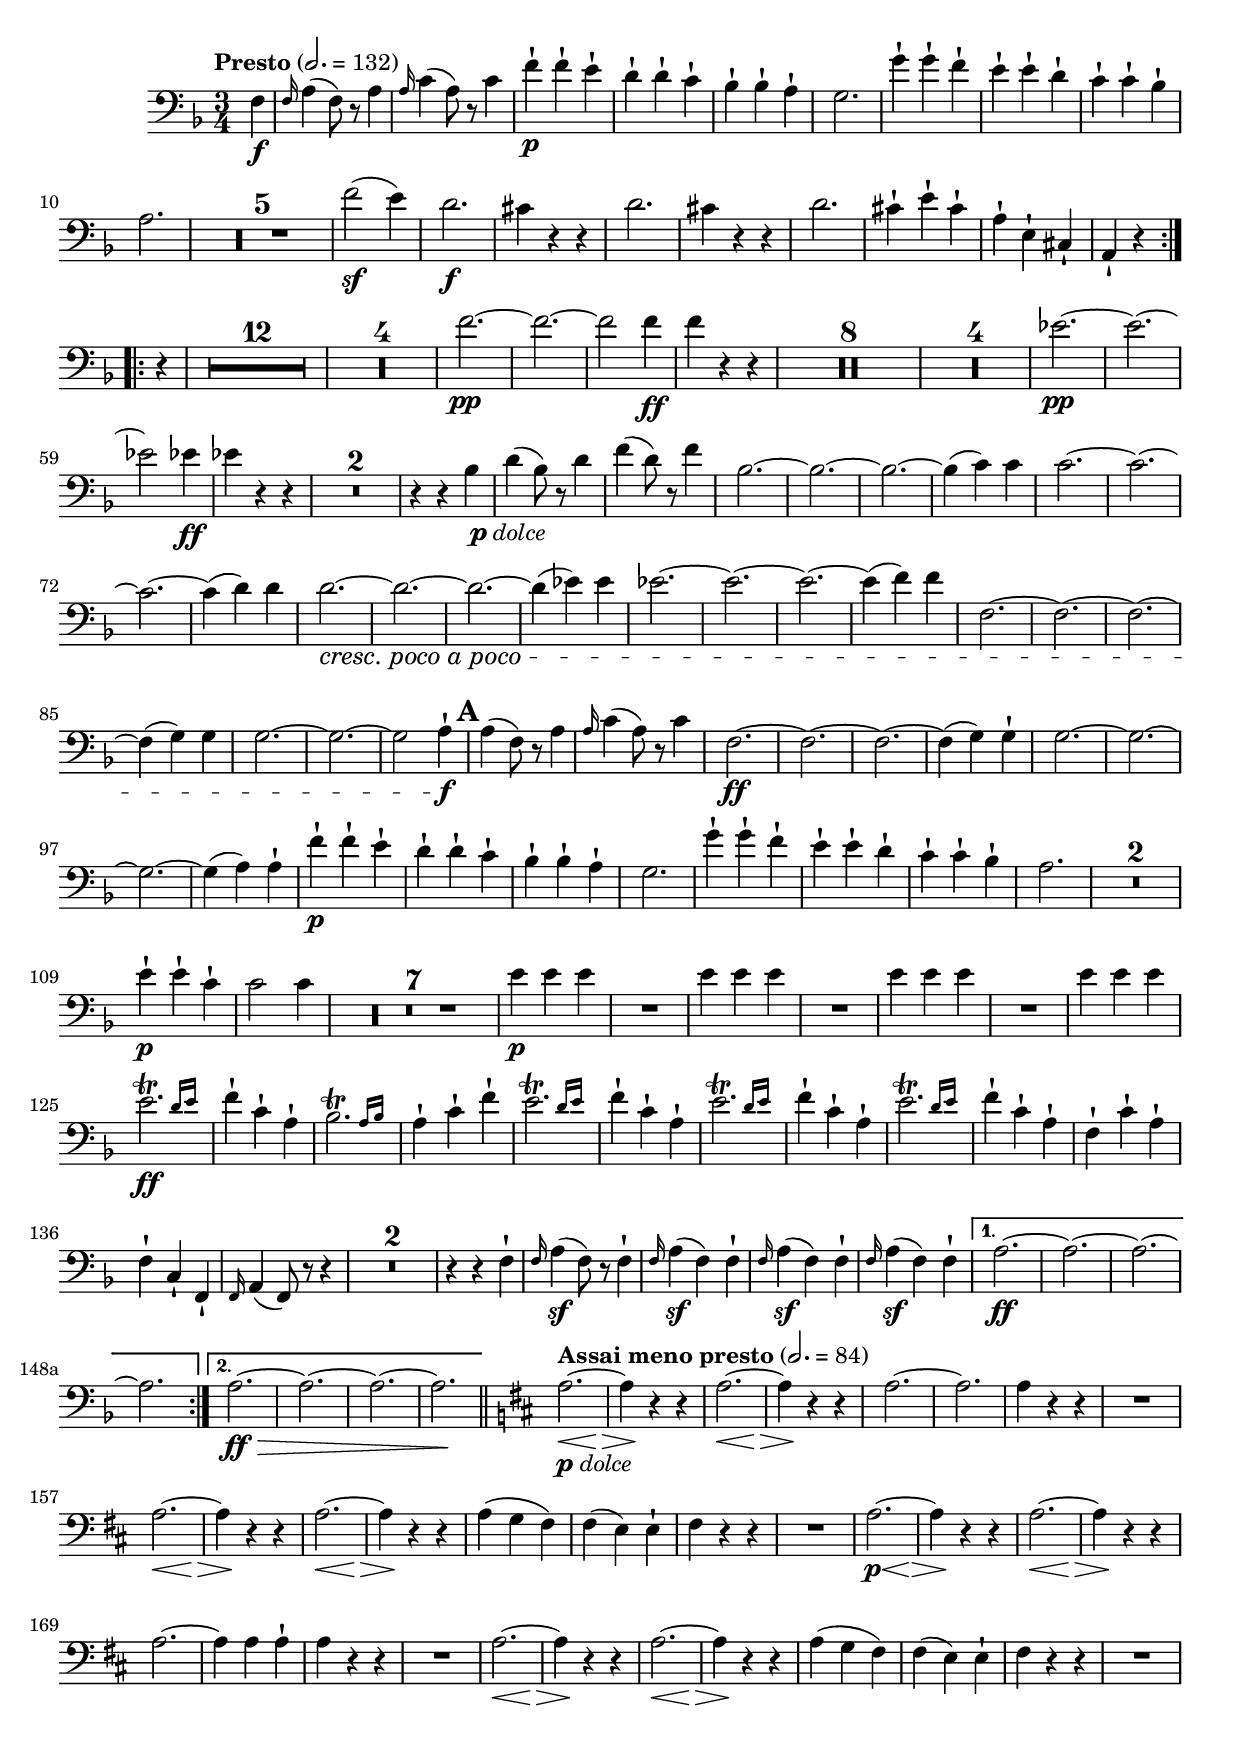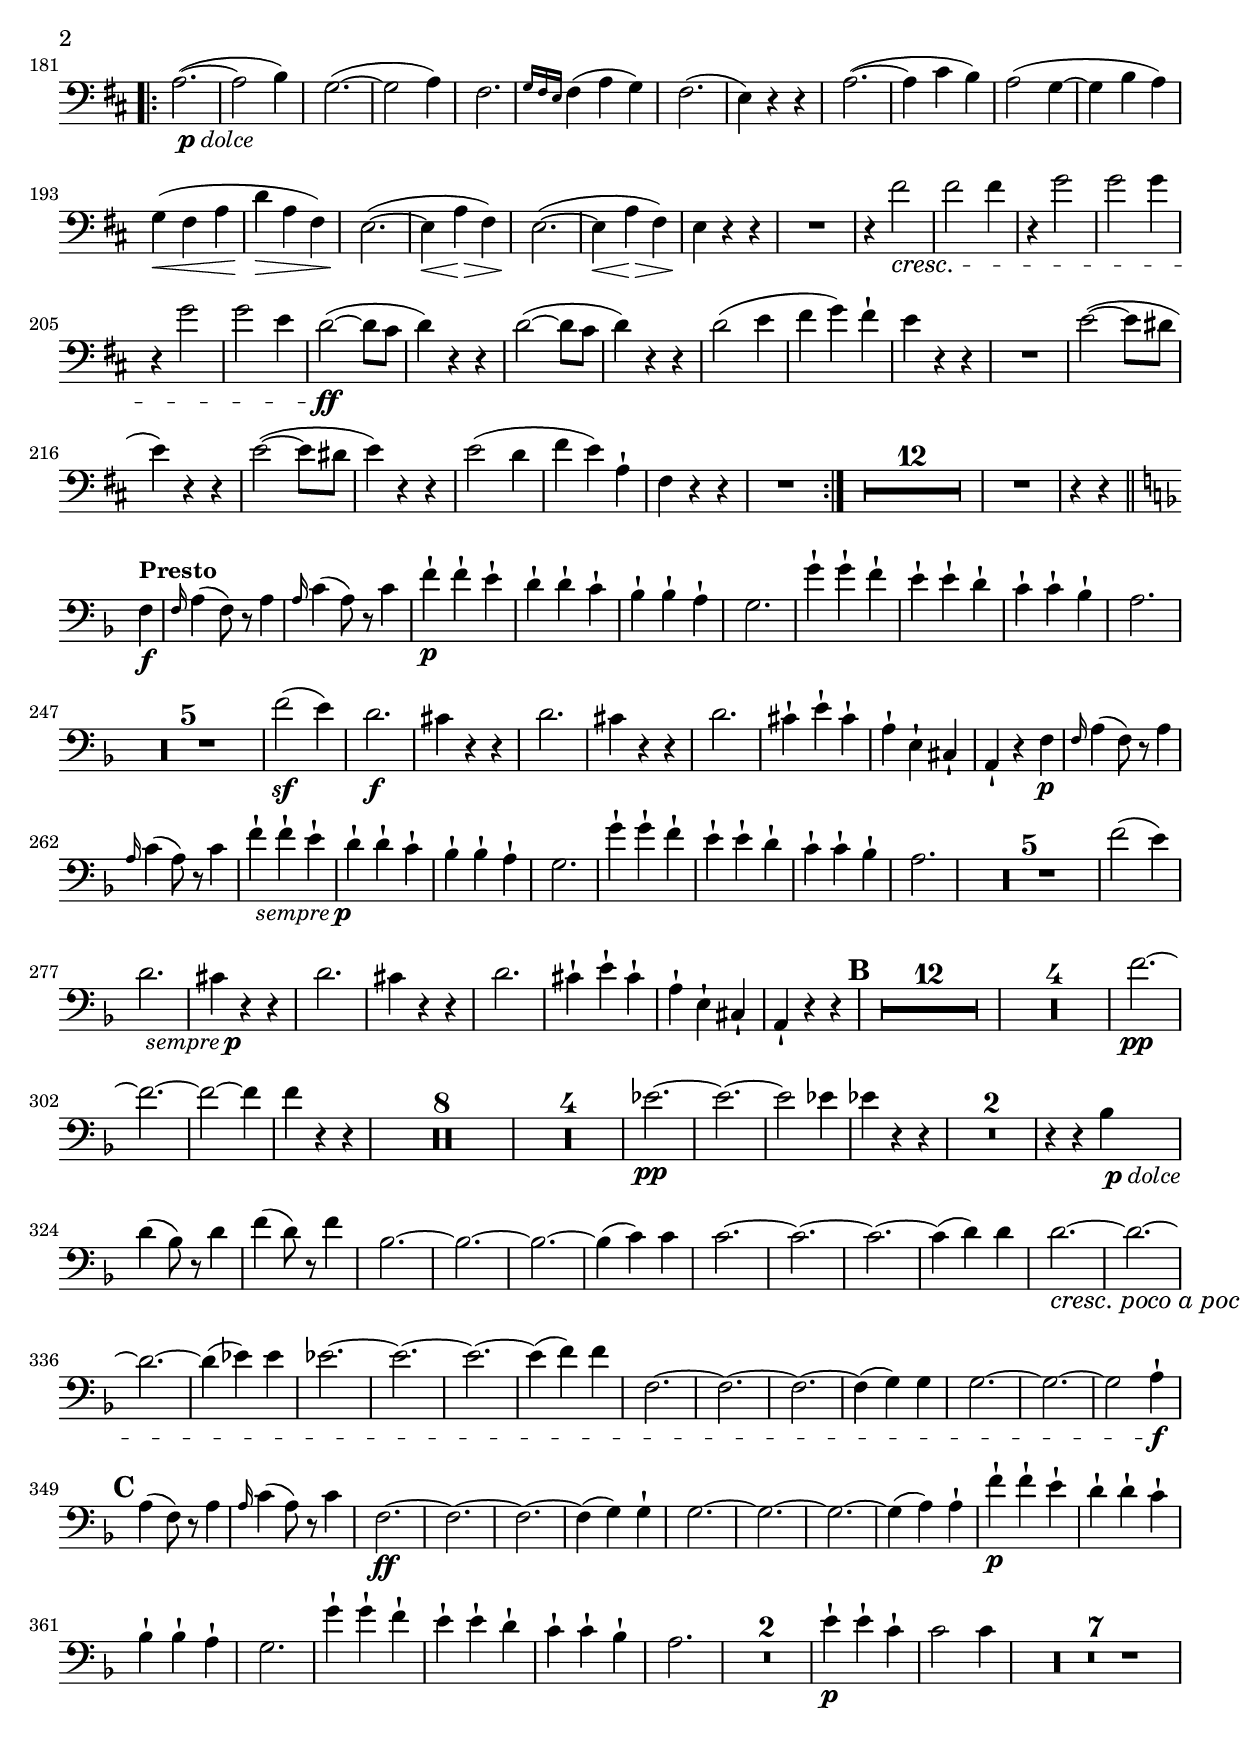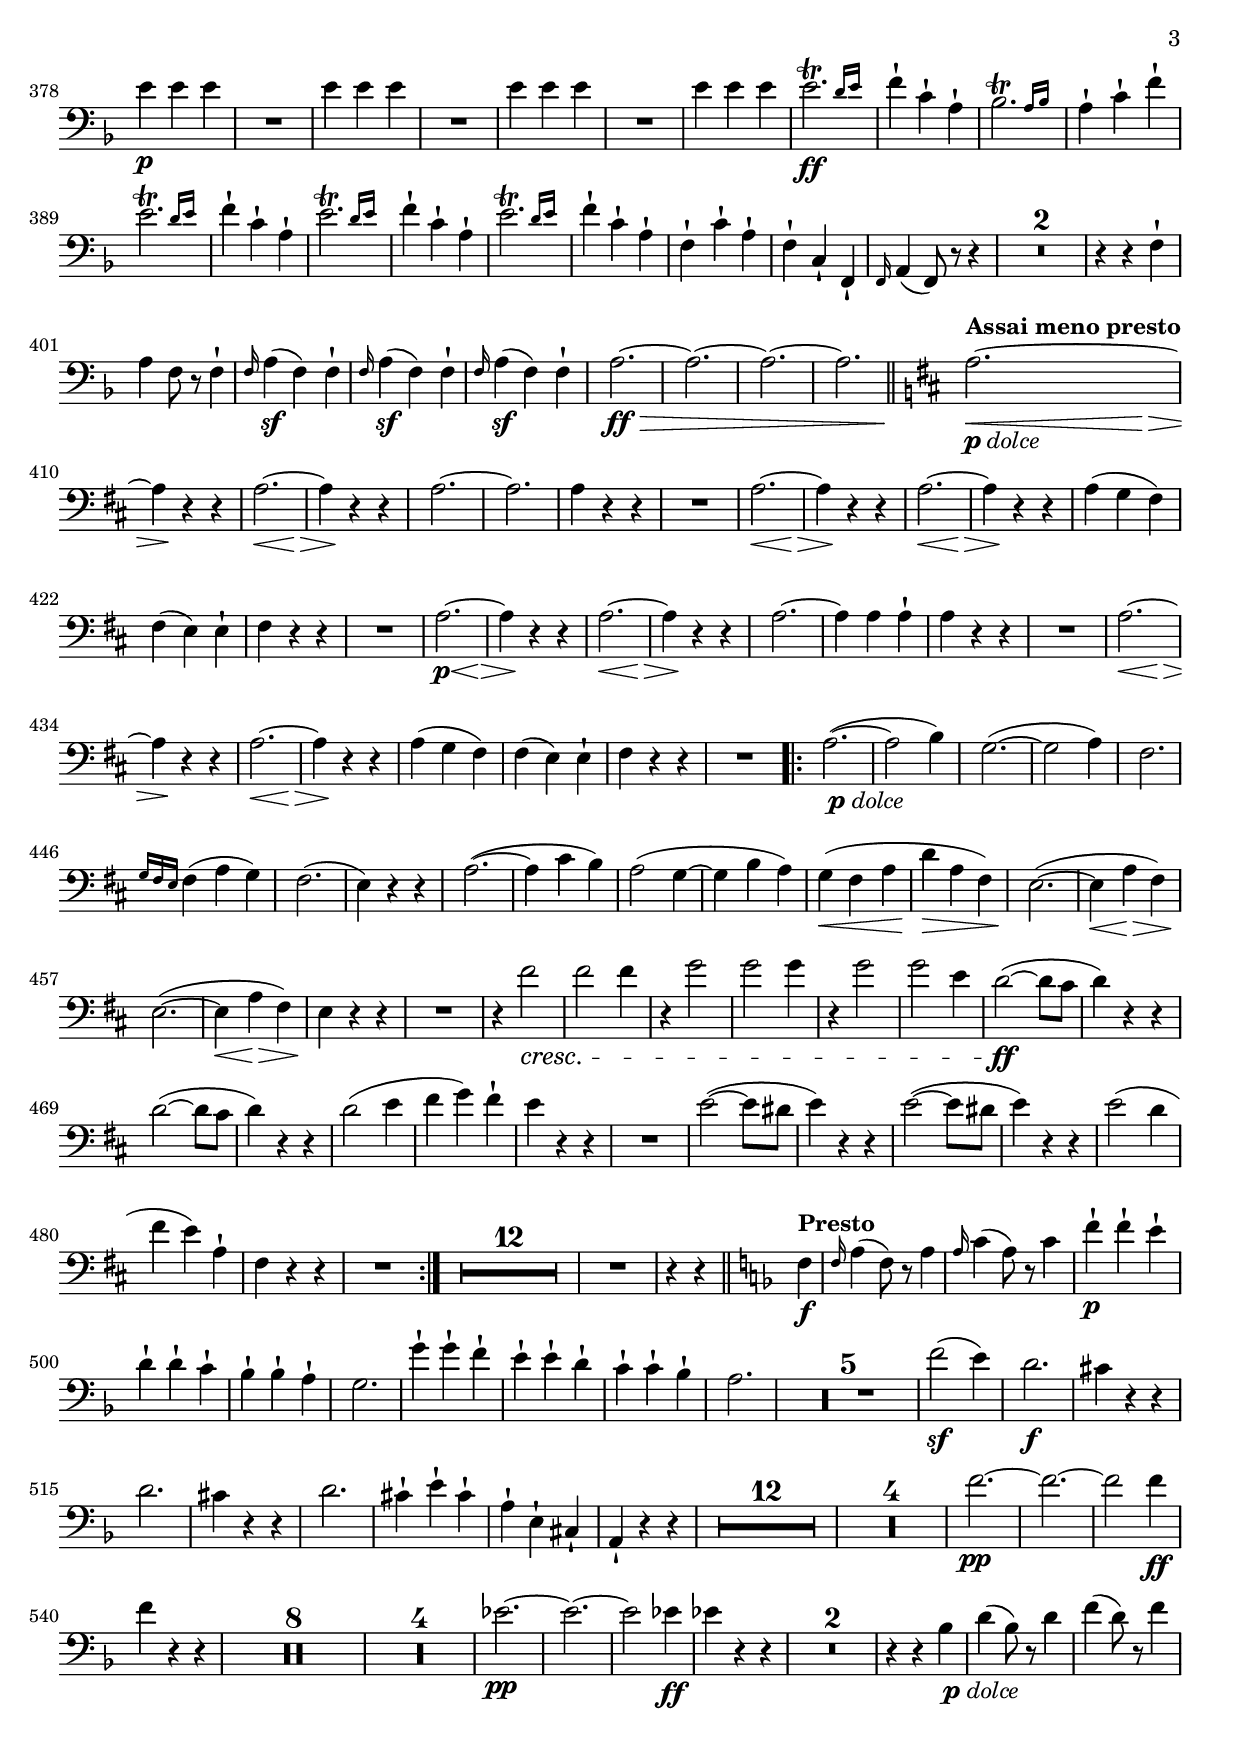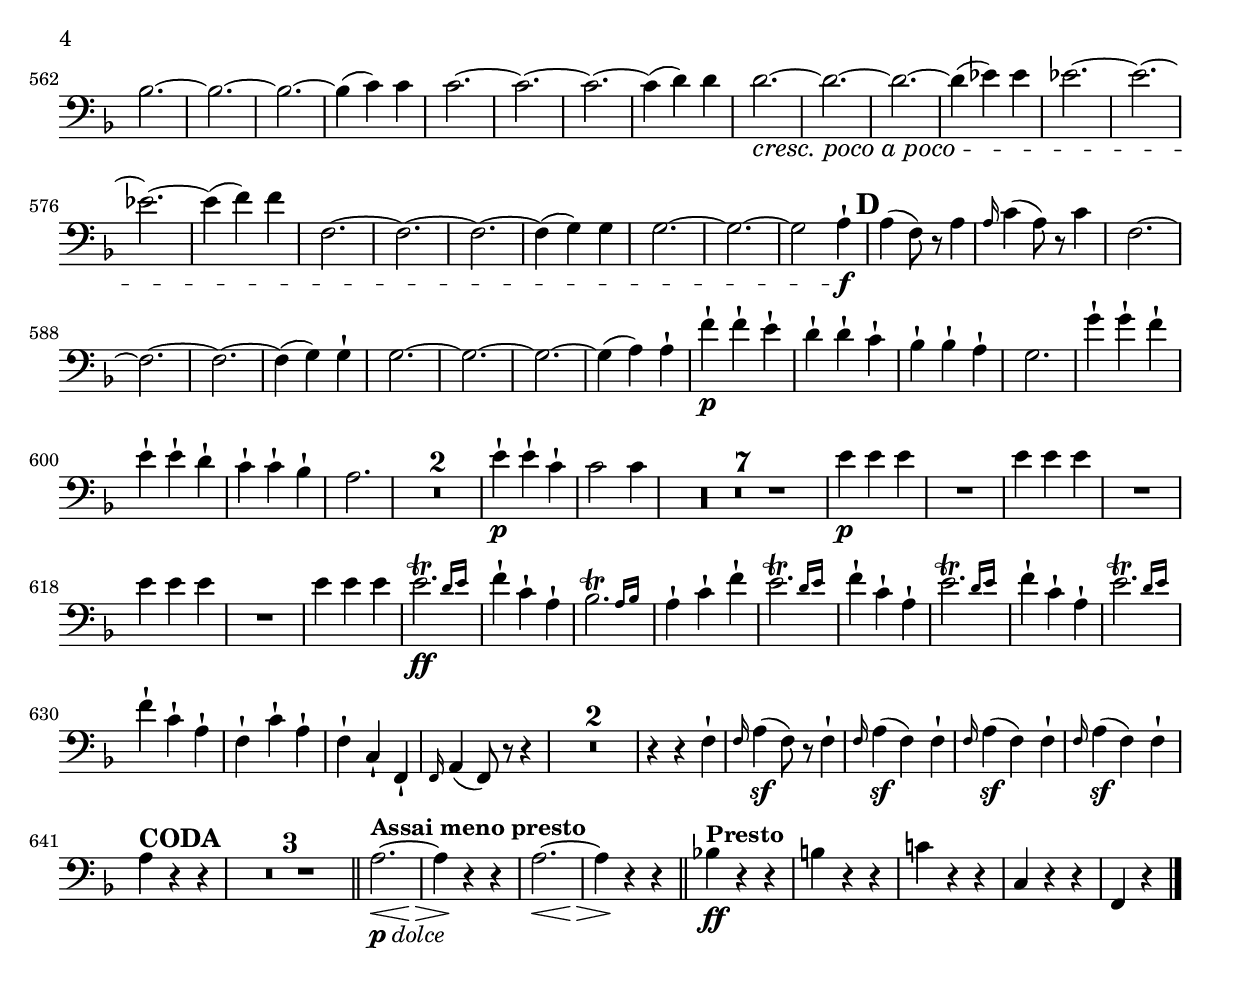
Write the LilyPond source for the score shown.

\version "2.24.3"

\version "2.24.3"

\include "../definitions.ly"

voicebeethovenHxmouvementDxbassonBxmd = \absolute {
	\include "../parametres.ly"
	\clef bass \time 3/4 \key f \major \tempo "Presto" 2.=132
	\repeat volta 2 {
		\partial 4 f4 \f |
		\grace {f16} a4( f8) r8 a4 |
		\grace {a16} c'4( a8) r8 c'4 |
		f'4-! \p f'4-! e'4-! |
		d'4-! d'4-! c'4-! |
		bes4-! bes4-! a4-! |
		g2. |
		g'4-! g'4-! f'4-! |
		e'4-! e'4-! d'4-! |
		c'4-! c'4-! bes4-! |
		a2. |
		R2.*5 |
		f'2( \sf e'4) |
		d'2. \f |
		cis'4 r4 r4 |
		d'2. |
		cis'4 r4 r4 |
		d'2. |
		cis'4-! e'4-! cis'4-! |
		a4-! e4-! cis4-! |
		a,4-! r4
	} \repeat volta 2 {
		r4 |
		R2.*12 |
		R2.*4 |
		f'2.~ \pp |
		f'2.~ |
		f'2 f'4 \ff |
		f'4 r4 r4 |
		R2.*8 |
		R2.*4 |
		ees'2.~ \pp |
		ees'2.~ |
		ees'2 ees'4 \ff |
		ees'4 r4 r4 |
		R2.*2 |
		r4 r4 bes4 \pdolce |
		d'4( bes8) r8 d'4 |
		f'4( d'8) r8 f'4 |
		bes2.~ |
		bes2.~ |
		bes2.~ |
		bes4( c'4) c'4 |
		c'2.~ |
		c'2.~ |
		c'2.~ |
		c'4( d'4) d'4 |
		d'2.~ \crescpoco |
		d'2.~ |
		d'2.~ |
		d'4( ees'4) ees'4 |
		ees'2.~ |
		ees'2.~ |
		ees'2.~ |
		ees'4( f'4) f'4 |
		f2.~ |
		f2.~ |
		f2.~ |
		f4( g4) g4 |
		g2.~ |
		g2.~ |
		g2 a4-! \f |
		\mark\default
		a4( f8) r8 a4 |
		\grace{a16} c'4( a8) r8 c'4 |
		f2.~ \ff |
		f2.~ |
		f2.~ |
		f4( g4) g4-! |
		g2.~ |
		g2.~ |
		g2.~ |
		g4( a4) a4-! |
		f'4-! \p f'4-! e'4-! |
		d'4-! d'4-! c'4-! |
		bes4-! bes4-! a4-! |
		g2. |
		g'4-! g'4-! f'4-! |
		e'4-! e'4-! d'4-! |
		c'4-! c'4-! bes4-! |
		a2. |
		R2.*2 |
		e'4-! \p e'4-! c'4-! |
		c'2 c'4 |
		R2.*7 |
		e'4 \p e'4 e'4 |
		R2. |
		e'4 e'4 e'4 |
		R2. |
		e'4 e'4 e'4 |
		R2. |
		e'4 e'4 e'4 |
		\afterGrace e'2.\trill \ff {d'16 e'} |
		f'4-! c'4-! a4-! |
		\afterGrace bes2.\trill {a16 bes} |
		a4-! c'4-! f'4-! |
		\afterGrace e'2.\trill {d'16 e'} |
		f'4-! c'4-! a4-! |
		\afterGrace e'2.\trill {d'16 e'} |
		f'4-! c'4-! a4-! |
		\afterGrace e'2.\trill {d'16 e'} |
		f'4-! c'4-! a4-! |
		f4-! c'4-! a4-! |
		f4-! c4-! f,4-! |
		\grace{f,16} a,4( f,8) r8 r4 |
		R2.*2 |
		r4 r4 f4-! |
		\grace{f16} a4( \sf f8) r8 f4-! |
		\grace{f16} a4( \sf f4) f4-! |
		\grace{f16} a4( \sf f4) f4-! |
		\grace{f16} a4( \sf f4) f4-! |
		\alternative {
			{
				a2.~ \ff |
				a2.~ |
				a2.~ |
				a2. |
			}{
				a2.~ \ff \> |
				a2.~ |
				a2.~ |
				\after 4 \! a2. |
			}
		}
	} \section
	\key d \major \tempo "Assai meno presto" 2.=84
	% TODO trouver mieux pour le \pdolce
	<>\< \after 8*5 \> a2.~ _\markup{\dynamic "p" \italic "dolce"} |
	%\after 8*5 \> a2.~ \< |
	\after 8 \! a4 r4 r4 |
	% Vielle manière de faire, aussi vaguement correcte.
	%<< {a2.~ | a4 } {s2\< s4 \> | s8 s8 \! } >> r4 r4 |
	<>\< \after 8*5 \> a2.~ |
	\after 8 \! a4 r4 r4 |
	a2.~ |
	a2. |
	a4 r4 r4 |
	R2. |
	<>\< \after 8*5 \> a2.~ |
	\after 8 \! a4 r4 r4 |
	<>\< \after 8*5 \> a2.~ |
	\after 8 \! a4 r4 r4 |
	a4( g4 fis4) |
	fis4( e4) e4-! |
	fis4 r4 r4 |
	R2. |
	\once\override Hairpin.bound-padding = #0.1 % p< moins moche.
	<>\p\< \after 8*5 \> a2.~ |
	\after 8 \! a4 r4 r4 |
	<>\< \after 8*5 \> a2.~ |
	\after 8 \! a4 r4 r4 |
	a2.~ |
	a4 a4 a4-! |
	a4 r4 r4 |
	R2. |
	<>\< \after 8*5 \> a2.~ |
	\after 8 \! a4 r4 r4 |
	<>\< \after 8*5 \> a2.~ |
	\after 8 \! a4 r4 r4 |
	a4( g4 fis4) |
	fis4( e4) e4-! |
	fis4 r4 r4 |
	R2. |
	\repeat volta 2 {
		a2.(~\pdolce |
		a2 b4) |
		g2.(~ |
		g2 a4) |
		fis2. |
		\grace{g16 fis e} fis4( a4 g4) |
		fis2.( |
		e4) r4 r4 |
		a2.(~ |
		a4 cis'4 b4) |
		a2( g4~ |
		g4 b4 a4) |
		g4(\< fis4 a4 |
		d'4\> a4 fis4) |
		e2.(~\! |
		e4\< a4\> fis4) |
		e2.(~\! |
		e4\< a4\> fis4) |
		e4\! r4 r4 |
		R2. |
		r4 fis'2 \cresc |
		fis'2 fis'4 |
		r4 g'2 |
		g'2 g'4 |
		r4 g'2 |
		g'2 e'4 |
		d'2(~ \ff d'8 cis'8 |
		d'4) r4 r4 |
		d'2(~ d'8 cis'8 |
		d'4) r4 r4 |
		d'2( e'4 |
		fis'4 g'4) fis'4-! |
		e'4 r4 r4 |
		R2. |
		e'2(~ e'8 dis'8 |
		e'4) r4 r4 |
		e'2(~ e'8 dis'8 |
		e'4) r4 r4 |
		e'2( d'4 |
		fis'4 e'4) a4-! |
		fis4 r4 r4 |
		R2. |
	}
	R2.*12 |
	R2. |
	r4 r4 \section
	\key f \major \tempo "Presto"
	f4 \f |
	\grace{f16} a4( f8) r8 a4 |
	\grace{a16} c'4( a8) r8 c'4 |
	f'4-! \p f'4-! e'4-! |
	d'4-! d'4-! c'4-! |
	bes4-! bes4-! a4-! |
	g2. |
	g'4-! g'4-! f'4-! |
	e'4-! e'4-! d'4-! |
	c'4-! c'4-! bes4-! |
	a2. |
	R2.*5 |
	f'2( \sf e'4) |
	d'2. \f |
	cis'4 r4 r4 |
	d'2. |
	cis'4 r4 r4 |
	d'2. |
	cis'4-! e'4-! cis'4-! |
	a4-! e4-! cis4-! |
	a,4-! r4 f4 \p |
	\grace{f16} a4( f8) r8 a4 |
	\grace{a16} c'4( a8) r8 c'4 |
	f'4-! \semprep f'4-! e'4-! |
	d'4-! d'4-! c'4-! |
	bes4-! bes4-! a4-! |
	g2. |
	g'4-! g'4-! f'4-! |
	e'4-! e'4-! d'4-! |
	c'4-! c'4-! bes4-! |
	a2. |
	R2.*5 |
	f'2( e'4) |
	d'2. \semprep |
	cis'4 r4 r4 |
	d'2. |
	cis'4 r4 r4 |
	d'2. |
	cis'4-! e'4-! cis'4-! |
	a4-! e4-! cis4-! |
	a,4-! r4 r4 |
	\mark\default \barNumberCheck 285
	R2.*12 |
	R2.*4 |
	f'2.~ \pp |
	f'2.~ |
	f'2~ f'4 |
	f'4 r4 r4 |
	R2.*8 |
	R2.*4 |
	ees'2.~ \pp |
	ees'2.~ |
	ees'2 ees'4 |
	ees'4 r4 r4 |
	R2.*2 |
	r4 r4 bes4 \pdolce |
	d'4( bes8) r8 d'4 |
	f'4( d'8) r8 f'4 |
	bes2.~ |
	bes2.~ |
	bes2.~ |
	bes4( c'4) c'4 |
	c'2.~ |
	c'2.~ |
	c'2.~ |
	c'4( d'4) d'4 |
	d'2.~ \crescpoco |
	d'2.~ |
	d'2.~ |
	d'4( ees'4) ees'4 |
	ees'2.~ |
	ees'2.~ |
	ees'2.~ |
	ees'4( f'4) f'4 |
	f2.~ |
	f2.~ |
	f2.~ |
	f4( g4) g4 |
	g2.~ |
	g2.~ |
	g2 a4-! \f | % pas de -! dans le manuscrit, mais c'est un copiste
	\mark\default \barNumberCheck 349
	a4( f8) r8 a4 |
	\grace{a16} c'4( a8) r8 c'4 |
	f2.~ \ff |
	f2.~ |
	f2.~ |
	f4( g4) g4-! |
	g2.~ |
	g2.~ |
	g2.~ |
	g4( a4) a4-! |
	f'4-! \p f'4-! e'4-! |
	d'4-! d'4-! c'4-! |
	bes4-! bes4-! a4-! |
	g2. |
	g'4-! g'4-! f'4-! |
	e'4-! e'4-! d'4-! |
	c'4-! c'4-! bes4-! |
	a2. |
	R2.*2 |
	e'4-! \p e'4-! c'4-! |
	c'2 c'4 |
	R2.*7 |
	e'4 \p e'4 e'4 |
	R2. |
	e'4 e'4 e'4 |
	R2. |
	e'4 e'4 e'4 |
	R2. |
	e'4 e'4 e'4 |
	\afterGrace e'2.\trill \ff {d'16 e'} |
	f'4-! c'4-! a4-! |
	\afterGrace bes2.\trill {a16 bes} |
	a4-! c'4-! f'4-! |
	\afterGrace e'2.\trill {d'16 e'} |
	f'4-! c'4-! a4-! |
	\afterGrace e'2.\trill {d'16 e'} |
	f'4-! c'4-! a4-! |
	\afterGrace e'2.\trill {d'16 e'} |
	f'4-! c'4-! a4-! |
	f4-! c'4-! a4-! |
	f4-! c4-! f,4-! |
	\grace{f,16} a,4( f,8) r8 r4 |
	R2.*2 |
	r4 r4 f4-! |
	a4 f8 r8 f4-! |
	\grace{f16} a4( \sf f4) f4-! |
	\grace{f16} a4( \sf f4) f4-! |
	\grace{f16} a4( \sf f4) f4-! |
	a2.~ \ff \> |
	a2.~ |
	a2.~ |
	a2. | \section
	\key d \major \tempo "Assai meno presto"
	% TODO : trouver mieux pour le \pdolce
	<>\< \after 8*5 \> a2.~ _\markup{\dynamic "p" \italic "dolce"} |
	\after 8 \! a4 r4 r4 |
	<>\< \after 8*5 \> a2.~ |
	\after 8 \! a4 r4 r4 |
	a2.~ |
	a2. |
	a4 r4 r4 |
	R2. |
	<>\< \after 8*5 \> a2.~ |
	\after 8 \! a4 r4 r4 |
	<>\< \after 8*5 \> a2.~ |
	\after 8 \! a4 r4 r4 |
	a4( g4 fis4) |
	fis4( e4) e4-! |
	fis4 r4 r4 |
	R2. |
	\once\override Hairpin.bound-padding = #0.1 % p< moins moche.
	<>\p\< \after 8*5 \> a2.~ |
	\after 8 \! a4 r4 r4 |
	<>\< \after 8*5 \> a2.~ |
	\after 8 \! a4 r4 r4 |
	a2.~ |
	a4 a4 a4-! |
	a4 r4 r4 |
	R2. |
	<>\< \after 8*5 \> a2.~ |
	\after 8 \! a4 r4 r4 |
	<>\< \after 8*5 \> a2.~ |
	\after 8 \! a4 r4 r4 |
	a4( g4 fis4) |
	fis4( e4) e4-! |
	fis4 r4 r4 |
	R2. |
	\repeat volta 2 {
		a2.(~ \pdolce |
		a2 b4) |
		g2.(~ |
		g2 a4) |
		fis2. |
		\grace{g16 fis e} fis4( a4 g4) |
		fis2.( |
		e4) r4 r4 |
		a2.(~ |
		a4 cis'4 b4) |
		a2( g4~ |
		g4 b4 a4) |
		g4( \< fis4 a4 |
		d'4 \> a4 fis4) |
		e2.(~ \! |
		e4 \< a4 \> fis4) |
		e2.(~ \! |
		e4 \< a4 \> fis4) |
		e4 \! r4 r4 |
		R2. |
		r4 fis'2 \cresc |
		fis'2 fis'4 |
		r4 g'2 |
		g'2 g'4 |
		r4 g'2 |
		g'2 e'4 |
		d'2(~ \ff d'8 cis'8 |
		d'4) r4 r4 |
		d'2(~ d'8 cis'8 |
		d'4) r4 r4 |
		d'2( e'4 |
		fis'4 g'4) fis'4-! |
		e'4 r4 r4 |
		R2. |
		e'2(~ e'8 dis'8 |
		e'4) r4 r4 |
		e'2(~ e'8 dis'8 |
		e'4) r4 r4 |
		e'2( d'4 |
		fis'4 e'4) a4-! |
		fis4 r4 r4 |
		R2. |
	}
	R2.*12 |
	R2. |
	r4 r4 \section
	\key f \major \tempo "Presto"
	f4 \f |
	\grace{f16} a4( f8) r8 a4 |
	\grace{a16} c'4( a8) r8 c'4 |
	f'4-! \p f'4-! e'4-! |
	d'4-! d'4-! c'4-! |
	bes4-! bes4-! a4-! |
	g2. |
	g'4-! g'4-! f'4-! |
	e'4-! e'4-! d'4-! |
	c'4-! c'4-! bes4-! |
	a2. |
	R2.*5 |
	f'2( \sf e'4) |
	d'2. \f |
	cis'4 r4 r4 |
	d'2. |
	cis'4 r4 r4 |
	d'2. |
	cis'4-! e'4-! cis'4-! |
	a4-! e4-! cis4-! |
	a,4-! r4 r4 |
	R2.*12 |
	R2.*4 |
	f'2.~ \pp |
	f'2.~ |
	f'2 f'4 \ff |
	f'4 r4 r4 |
	R2.*8 |
	R2.*4 |
	ees'2.~ \pp |
	ees'2.~ |
	ees'2 ees'4 \ff |
	ees'4 r4 r4 |
	R2.*2 |
	r4 r4 bes4 \pdolce |
	d'4( bes8) r8 d'4 |
	f'4( d'8) r8 f'4 |
	bes2.~ |
	bes2.~ |
	bes2.~ |
	bes4( c'4) c'4 |
	c'2.~ |
	c'2.~ |
	c'2.~ |
	c'4( d'4) d'4 |
	d'2.~ \crescpoco |
	d'2.~ |
	d'2.~ |
	d'4( ees'4) ees'4 |
	ees'2.~ |
	ees'2.~ |
	ees'2.~ |
	ees'4( f'4) f'4 |
	f2.~ |
	f2.~ |
	f2.~ |
	f4( g4) g4 |
	g2.~ |
	g2.~ |
	g2 a4-! \f |
	\mark\default \barNumberCheck 585
	a4( f8) r8 a4 |
	\grace{a16} c'4( a8) r8 c'4 |
	f2.~ |
	f2.~ |
	f2.~ |
	f4( g4) g4-! |
	g2.~ |
	g2.~ |
	g2.~ |
	g4( a4) a4-! |
	f'4-! \p f'4-! e'4-! |
	d'4-! d'4-! c'4-! |
	bes4-! bes4-! a4-! |
	g2. |
	g'4-! g'4-! f'4-! |
	e'4-! e'4-! d'4-! |
	c'4-! c'4-! bes4-! |
	a2. |
	R2.*2 |
	e'4-! \p e'4-! c'4-! |
	c'2 c'4 |
	R2.*7 |
	e'4 \p e'4 e'4 |
	R2. |
	e'4 e'4 e'4 |
	R2. |
	e'4 e'4 e'4 |
	R2. |
	e'4 e'4 e'4 |
	\afterGrace e'2.\trill \ff {d'16 e'} |
	f'4-! c'4-! a4-! |
	\afterGrace bes2.\trill {a16 bes} |
	a4-! c'4-! f'4-! |
	\afterGrace e'2.\trill {d'16 e'} |
	f'4-! c'4-! a4-! |
	\afterGrace e'2.\trill {d'16 e'} |
	f'4-! c'4-! a4-! |
	\afterGrace e'2.\trill {d'16 e'} |
	f'4-! c'4-! a4-! |
	f4-! c'4-! a4-! |
	f4-! c4-! f,4-! |
	\grace{f,16} a,4( f,8) r8 r4 |
	R2.*2 |
	r4 r4 f4-! |
	\grace{f16} a4( \sf f8) r8 f4-! |
	\grace{f16} a4( \sf f4) f4-! |
	\grace{f16} a4( \sf f4) f4-! |
	\grace{f16} a4( \sf f4) f4-! |
	a4^\markup{\large \bold "CODA"} r4 r4 |
	R2.*3 | \section
	\tempo "Assai meno presto"
	% TODO : trouver mieux pour le \pdolce
	<>\< \after 8*5 \> a2.~ _\markup{\dynamic "p" \italic "dolce"} |
	\after 8 \! a4 r4 r4 |
	<>\< \after 8*5 \> a2.~ |
	\after 8 \! a4 r4 r4 | \section
	\tempo "Presto"
	bes!4 \ff r4 r4 |
	b!4 r4 r4 |
	c'!4 r4 r4 |
	c4 r4 r4 |
	\barNumberCheck 653 \partial 2 f,4 r4 \fine
}


\score {
	\new Staff \voicebeethovenHxmouvementDxbassonBxmd
	\layout { }
}
